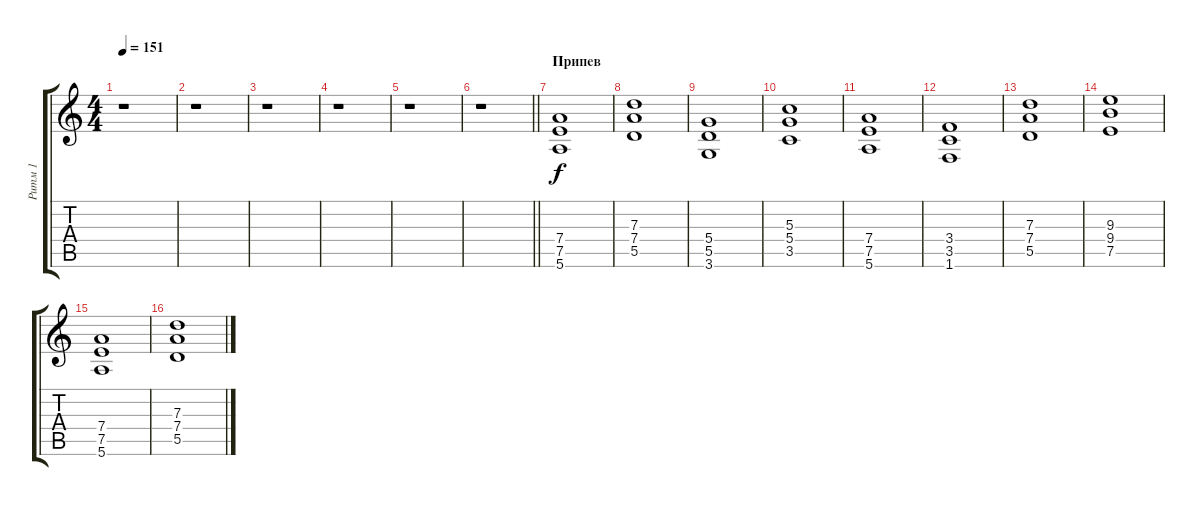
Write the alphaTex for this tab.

\track ("Ритм 1" "Ритм 1") {instrument distortionguitar}
\staff {score tabs}
\tuning (E4 B3 G3 D3 A2 E2) {hide}
\ts (4 4)
\tempo 151
\clef g2
\ks c
r.1{dy f} |
r.1 |
r.1 |
r.1 |
r.1 |
\barLineRight lightlight
r.1 |
\section ("" "Припев")
(7.4 7.5 5.6).1 |
(7.3 7.4 5.5).1 |
(5.4 5.5 3.6).1 |
(5.3 5.4 3.5).1 |
(7.4 7.5 5.6).1 |
(3.4 3.5 1.6).1 |
(7.3 7.4 5.5).1 |
(9.3 9.4 7.5).1 |
(7.4 7.5 5.6).1 |
(7.3 7.4 5.5).1
